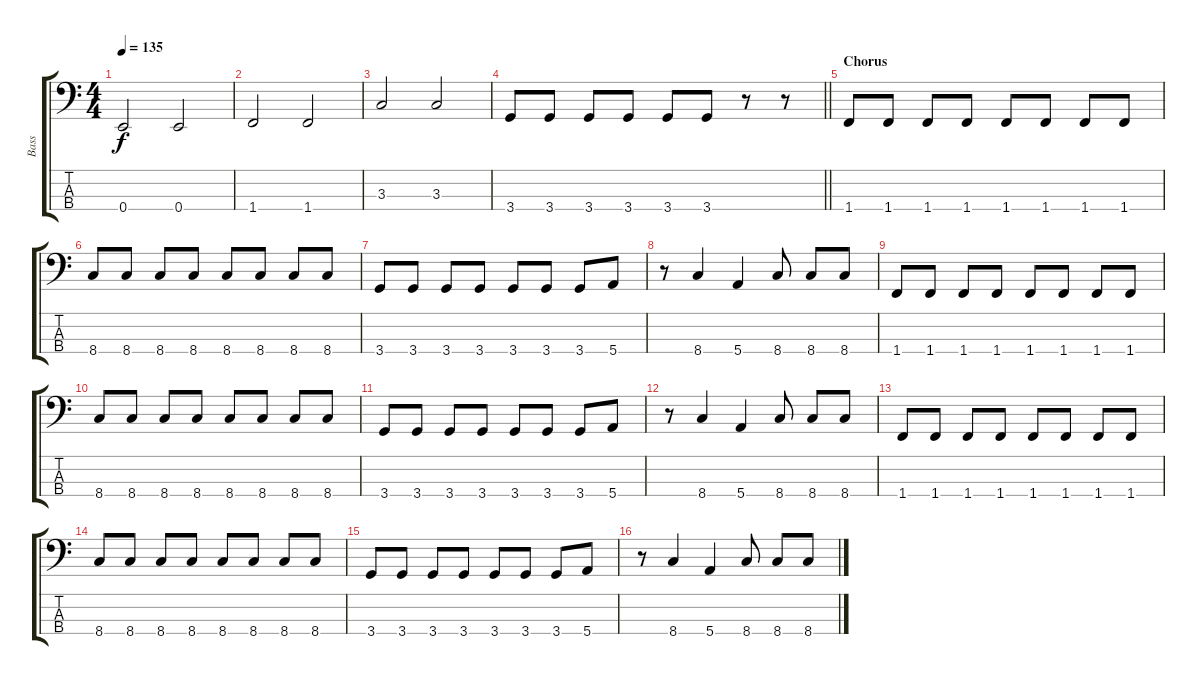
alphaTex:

\track ("Bass" "Bass") {instrument electricbasspick}
\staff {score tabs}
\tuning (G2 D2 A1 E1) {hide}
\ts (4 4)
\tempo 135
\clef f4
\ks c
0.4.2{dy f} 0.4.2 |
1.4.2 1.4.2 |
3.3.2 3.3.2 |
\barLineRight lightlight
3.4.8 3.4.8 3.4.8 3.4.8 3.4.8 3.4.8 r.8 r.8 |
\section ("" "Chorus")
1.4.8 1.4.8 1.4.8 1.4.8 1.4.8 1.4.8 1.4.8 1.4.8 |
8.4.8 8.4.8 8.4.8 8.4.8 8.4.8 8.4.8 8.4.8 8.4.8 |
3.4.8 3.4.8 3.4.8 3.4.8 3.4.8 3.4.8 3.4.8 5.4.8 |
r.8 8.4.4 5.4.4 8.4.8 8.4.8 8.4.8 |
1.4.8 1.4.8 1.4.8 1.4.8 1.4.8 1.4.8 1.4.8 1.4.8 |
8.4.8 8.4.8 8.4.8 8.4.8 8.4.8 8.4.8 8.4.8 8.4.8 |
3.4.8 3.4.8 3.4.8 3.4.8 3.4.8 3.4.8 3.4.8 5.4.8 |
r.8 8.4.4 5.4.4 8.4.8 8.4.8 8.4.8 |
1.4.8 1.4.8 1.4.8 1.4.8 1.4.8 1.4.8 1.4.8 1.4.8 |
8.4.8 8.4.8 8.4.8 8.4.8 8.4.8 8.4.8 8.4.8 8.4.8 |
3.4.8 3.4.8 3.4.8 3.4.8 3.4.8 3.4.8 3.4.8 5.4.8 |
r.8 8.4.4 5.4.4 8.4.8 8.4.8 8.4.8
